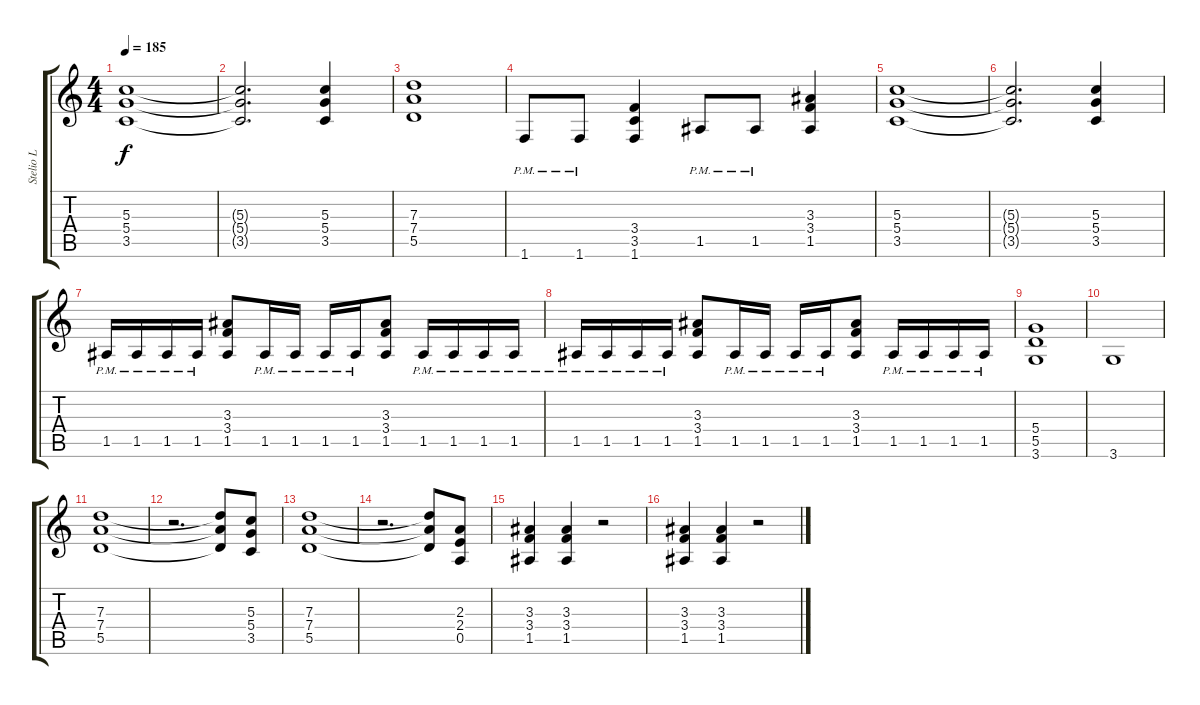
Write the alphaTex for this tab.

\track ("Stelio L" "Stelio L") {instrument overdrivenguitar}
\staff {score tabs}
\tuning (E4 B3 G3 D3 A2 E2) {hide}
\ts (4 4)
\tempo 185
\clef g2
\ks c
(5.3 5.4 3.5).1{dy f} |
(5.3{t} 5.4{t} 3.5{t}).2{d} (5.3 5.4 3.5).4 |
(7.3 7.4 5.5).1 |
1.6{pm}.8 1.6{pm}.8 (3.4 3.5 1.6).4 1.5{pm}.8 1.5{pm}.8 (3.3 3.4 1.5).4 |
(5.3 5.4 3.5).1 |
(5.3{t} 5.4{t} 3.5{t}).2{d} (5.3 5.4 3.5).4 |
1.5{pm}.16 1.5{pm}.16 1.5{pm}.16 1.5{pm}.16 (3.3 3.4 1.5).8 1.5{pm}.16 1.5{pm}.16 1.5{pm}.16 1.5{pm}.16 (3.3 3.4 1.5).8 1.5{pm}.16 1.5{pm}.16 1.5{pm}.16 1.5{pm}.16 |
1.5{pm}.16 1.5{pm}.16 1.5{pm}.16 1.5{pm}.16 (3.3 3.4 1.5).8 1.5{pm}.16 1.5{pm}.16 1.5{pm}.16 1.5{pm}.16 (3.3 3.4 1.5).8 1.5{pm}.16 1.5{pm}.16 1.5{pm}.16 1.5{pm}.16 |
(5.4 5.5 3.6).1 |
3.6.1 |
(7.3 7.4 5.5).1 |
r.2{d} (7.3{t} 7.4{t} 5.5{t}).8 (5.3 5.4 3.5).8 |
(7.3 7.4 5.5).1 |
r.2{d} (7.3{t} 7.4{t} 5.5{t}).8 (2.3 2.4 0.5).8 |
(3.3 3.4 1.5).4 (3.3 3.4 1.5).4 r.2 |
(3.3 3.4 1.5).4 (3.3 3.4 1.5).4 r.2
